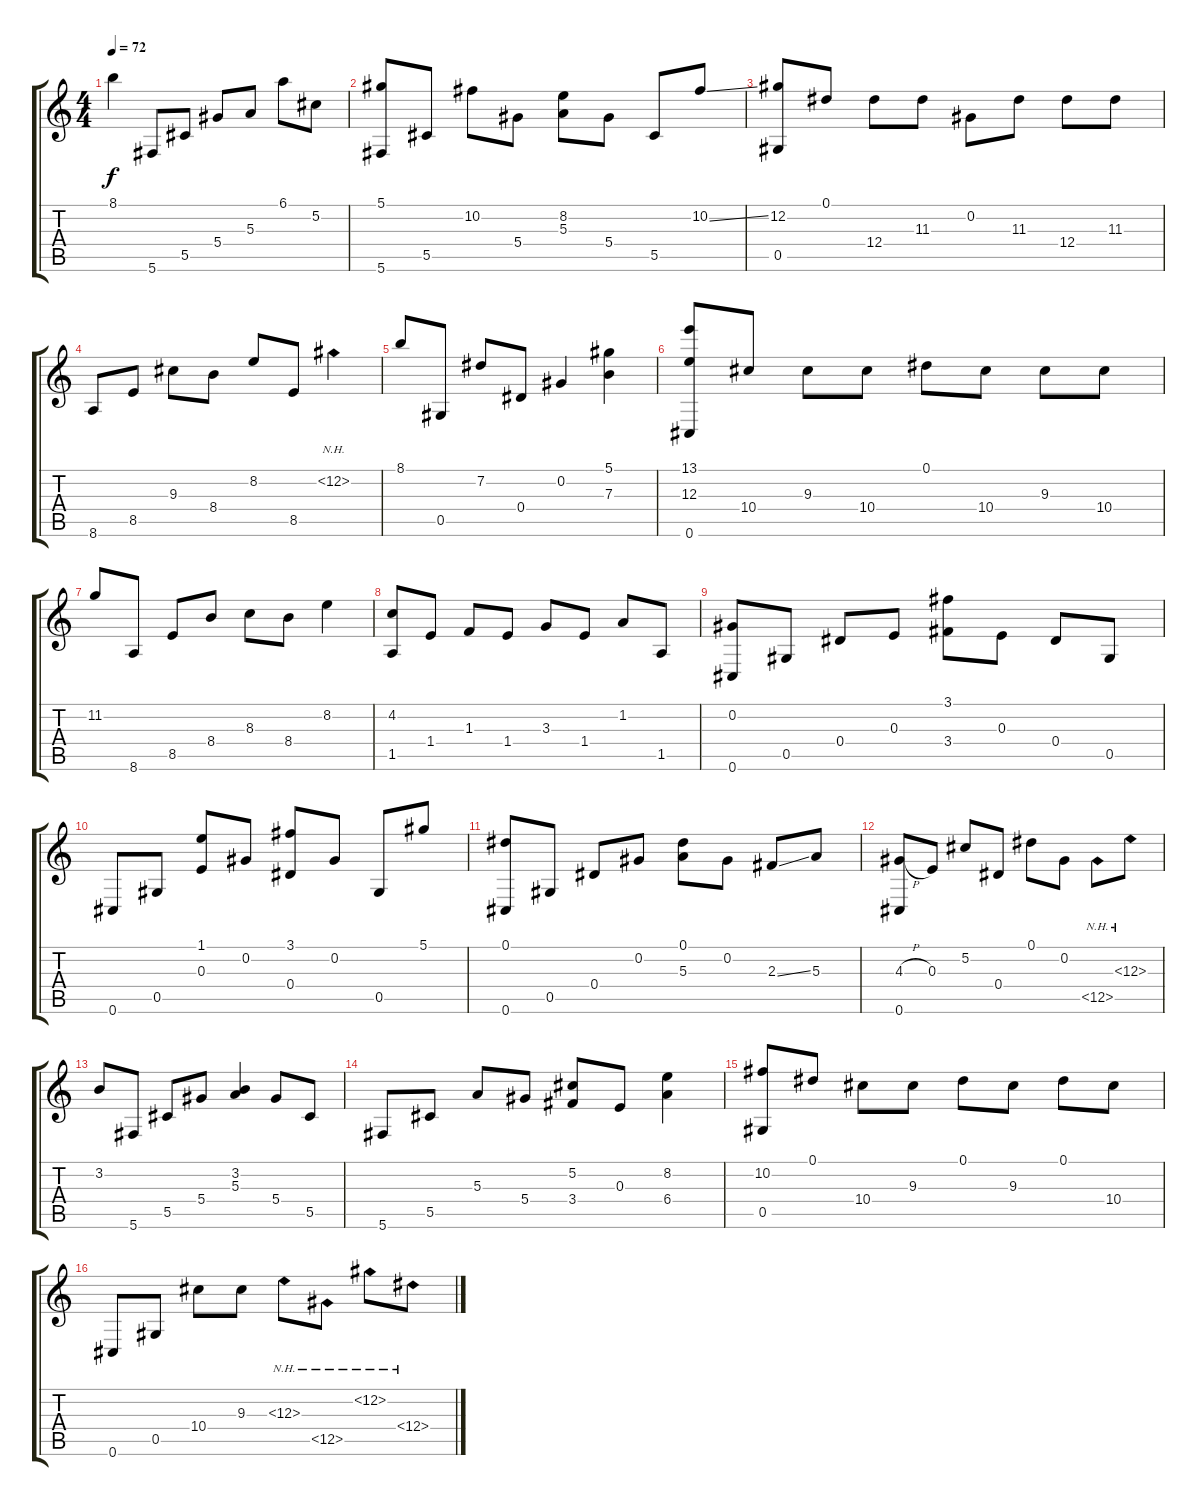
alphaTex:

\track "" {instrument acousticguitarsteel}
\staff {score tabs}
\tuning (Eb4 Ab3 E3 Eb3 Ab2 Db2) {hide}
\ts (4 4)
\tempo 72
\clef g2
\ks c
8.1.4{dy f} 5.6.8 5.5.8 5.4.8 5.3.8 6.1.8 5.2.8 |
(5.1 5.6).8 5.5.8 10.2.8 5.4.8 (8.2 5.3).8 5.4.8 5.5.8 10.2{ss}.8 |
(12.2 0.5).8 0.1.8 12.4.8 11.3.8 0.2.8 11.3.8 12.4.8 11.3.8 |
8.6.8 8.5.8 9.3.8 8.4.8 8.2.8 8.5.8 12.2{nh}.4 |
8.1.8 0.5.8 7.2.8 0.4.8 0.2.4 (5.1 7.3).4 |
(13.1 12.3 0.6).8 10.4.8 9.3.8 10.4.8 0.1.8 10.4.8 9.3.8 10.4.8 |
11.2.8 8.6.8 8.5.8 8.4.8 8.3.8 8.4.8 8.2.4 |
(4.2 1.5).8 1.4.8 1.3.8 1.4.8 3.3.8 1.4.8 1.2.8 1.5.8 |
(0.2 0.6).8 0.5.8 0.4.8 0.3.8 (3.1 3.4).8 0.3.8 0.4.8 0.5.8 |
0.6.8 0.5.8 (1.1 0.3).8 0.2.8 (3.1 0.4).8 0.2.8 0.5.8 5.1.8 |
(0.1 0.6).8 0.5.8 0.4.8 0.2.8 (0.1 5.3).8 0.2.8 2.3{ss}.8 5.3.8 |
(4.3{h} 0.6).8 0.3.8 5.2.8 0.4.8 0.1.8 0.2.8 12.5{nh}.8 12.3{nh}.8 |
3.2.8 5.6.8 5.5.8 5.4.8 (3.2 5.3).4 5.4.8 5.5.8 |
5.6.8 5.5.8 5.3.8 5.4.8 (5.2 3.4).8 0.3.8 (8.2 6.4).4 |
(10.2 0.5).8 0.1.8 10.4.8 9.3.8 0.1.8 9.3.8 0.1.8 10.4.8 |
0.6.8 0.5.8 10.4.8 9.3.8 12.3{nh}.8 12.5{nh}.8 12.2{nh}.8 12.4{nh}.8
